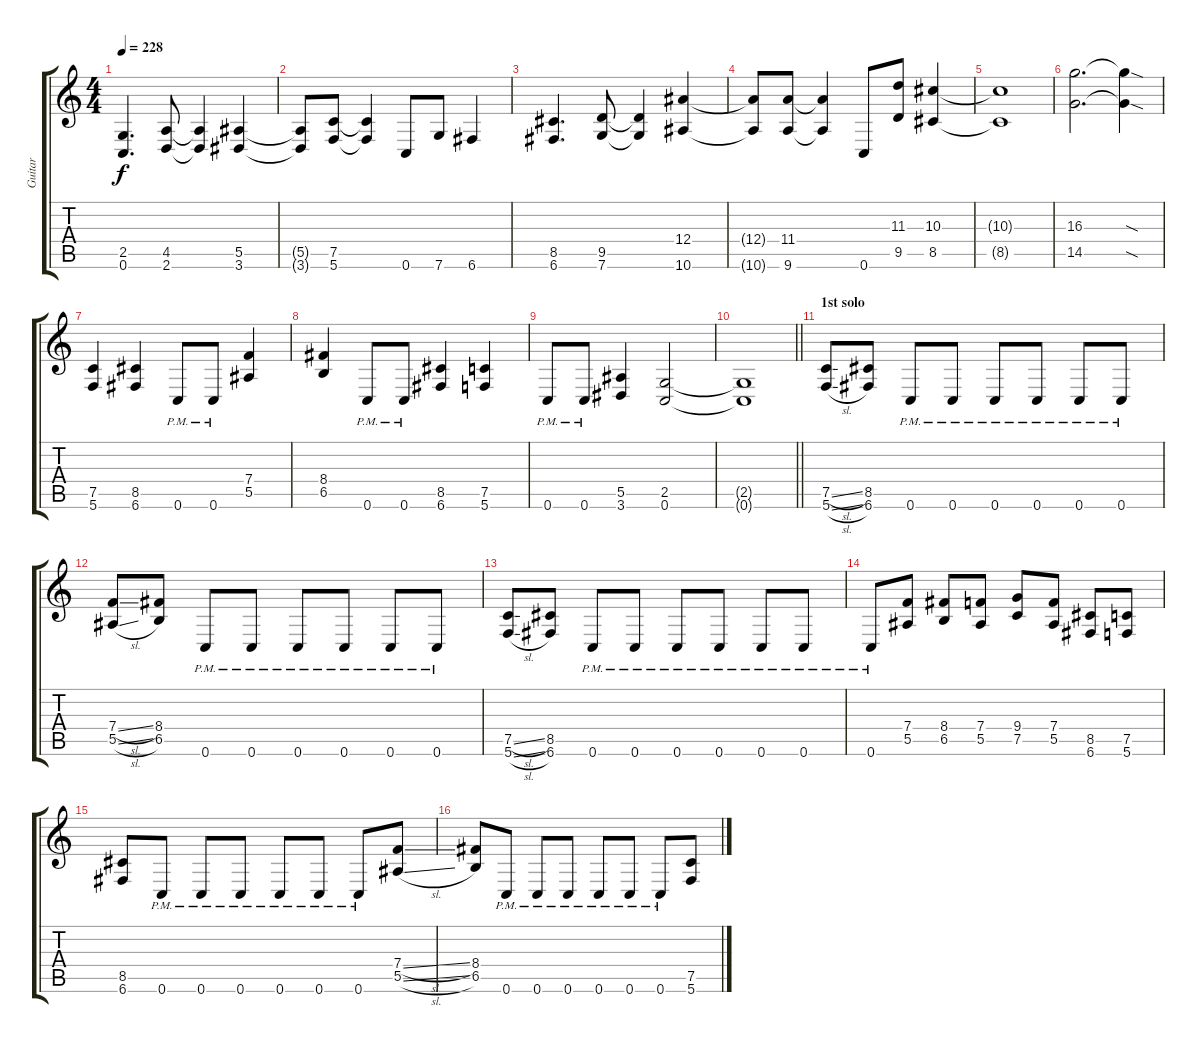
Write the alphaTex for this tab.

\track ("Guitar" "Guitar") {instrument distortionguitar}
\staff {score tabs}
\tuning (C4 G3 Eb3 Bb2 F2 C2) {hide}
\ts (4 4)
\tempo 228
\clef g2
\ks c
(2.5 0.6).4{d dy f} (4.5 2.6).8 (4.5{t} 2.6{t}).4 (5.5 3.6).4 |
(5.5{t} 3.6{t}).8 (7.5 5.6).8 (7.5{t} 5.6{t}).4 0.6.8 7.6.8 6.6.4 |
(8.5 6.6).4{d} (9.5 7.6).8 (9.5{t} 7.6{t}).4 (12.4 10.6).4 |
(12.4{t} 10.6{t}).8 (11.4 9.6).8 (11.4{t} 9.6{t}).4 0.6.8 (11.3 9.5).8 (10.3 8.5).4 |
(10.3{t} 8.5{t}).1 |
(16.3 14.5).2{d} (16.3{sod t} 14.5{sod t}).4 |
(7.5 5.6).4 (8.5 6.6).4 0.6{pm}.8 0.6{pm}.8 (7.4 5.5).4 |
(8.4 6.5).4 0.6{pm}.8 0.6{pm}.8 (8.5 6.6).4 (7.5 5.6).4 |
0.6{pm}.8 0.6{pm}.8 (5.5 3.6).4 (2.5 0.6).2 |
\barLineRight lightlight
(2.5{t} 0.6{t}).1 |
\section ("" "1st solo")
(7.5{sl} 5.6{sl}).8 (8.5 6.6).8 0.6{pm}.8 0.6{pm}.8 0.6{pm}.8 0.6{pm}.8 0.6{pm}.8 0.6{pm}.8 |
(7.4{sl} 5.5{sl}).8 (8.4 6.5).8 0.6{pm}.8 0.6{pm}.8 0.6{pm}.8 0.6{pm}.8 0.6{pm}.8 0.6{pm}.8 |
(7.5{sl} 5.6{sl}).8 (8.5 6.6).8 0.6{pm}.8 0.6{pm}.8 0.6{pm}.8 0.6{pm}.8 0.6{pm}.8 0.6{pm}.8 |
0.6{pm}.8 (7.4 5.5).8 (8.4 6.5).8 (7.4 5.5).8 (9.4 7.5).8 (7.4 5.5).8 (8.5 6.6).8 (7.5 5.6).8 |
(8.5 6.6).8 0.6{pm}.8 0.6{pm}.8 0.6{pm}.8 0.6{pm}.8 0.6{pm}.8 0.6{pm}.8 (7.4{sl} 5.5{sl}).8 |
(8.4 6.5).8 0.6{pm}.8 0.6{pm}.8 0.6{pm}.8 0.6{pm}.8 0.6{pm}.8 0.6{pm}.8 (7.5{sl} 5.6{sl}).8
